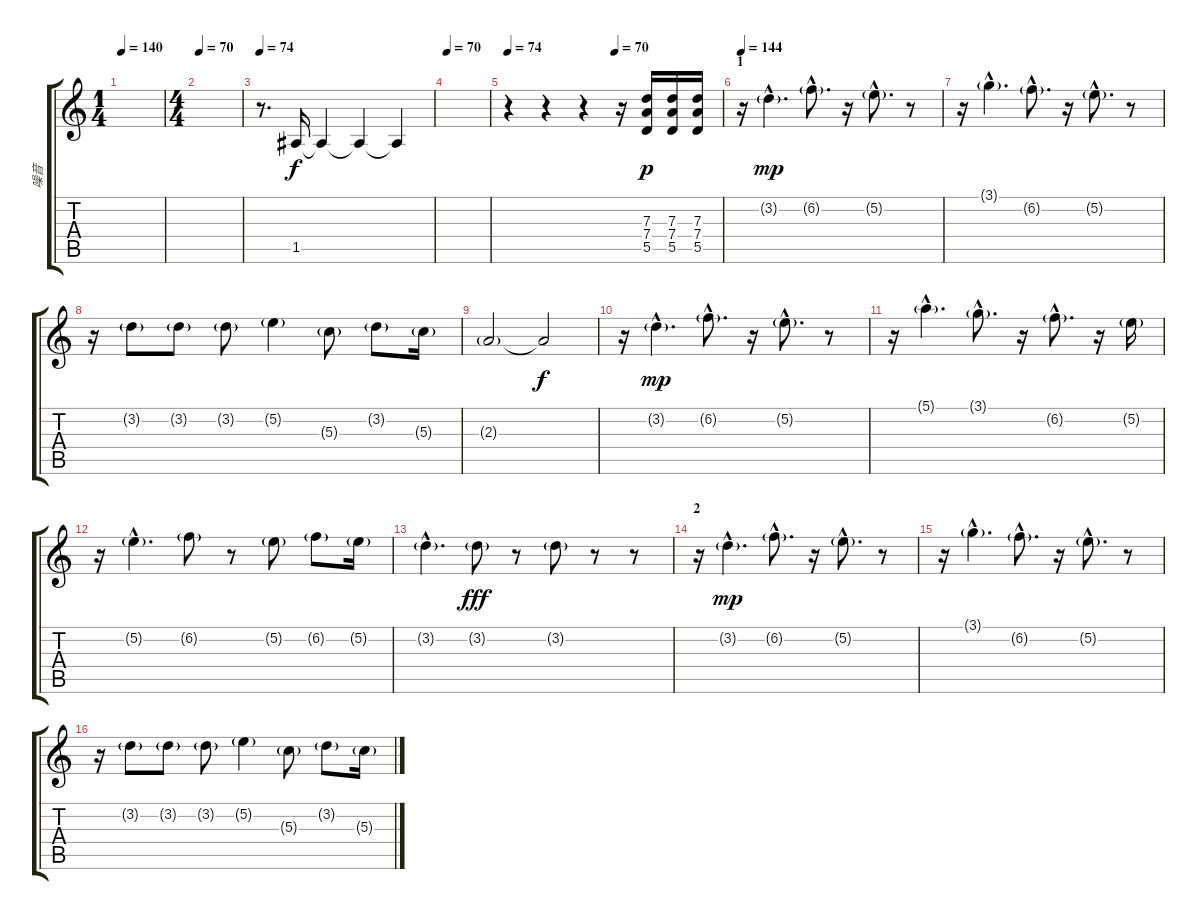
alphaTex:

\track ("噪音" "噪音") {instrument electricguitarmuted}
\staff {score tabs}
\tuning (E4 B3 G3 D3 A2 E2) {hide}
\ts (1 4)
\tempo 140
\clef g2
\ks c
|
\ts (4 4)
\tempo 70
|
\tempo 74
r.8{d} 1.5.16{instrument dulcimer} 1.5{t}.4{dy f} 1.5{t}.4 1.5{t}.4 |
\tempo 70
|
\tempo (70 0.5)
\tempo 74
r.4 r.4 r.4 r.16 (7.3 7.4 5.5).16{dy p instrument electricguitarmuted} (7.3 7.4 5.5).16 (7.3 7.4 5.5).16 |
\section ("" "1")
\tempo 144
r.16 3.2{g hac}.4{d dy mp instrument electricguitarmuted} 6.2{g hac}.8{d} r.16 5.2{g hac}.8{d} r.8 |
r.16 3.1{g hac}.4{d} 6.2{g hac}.8{d} r.16 5.2{g hac}.8{d} r.8 |
r.16 3.2{g}.8 3.2{g}.8 3.2{g}.8 5.2{g}.4 5.3{g}.8 3.2{g}.8 5.3{g}.16 |
2.3{g}.2 2.3{t}.2{dy f} |
r.16 3.2{g hac}.4{d dy mp} 6.2{g hac}.8{d} r.16 5.2{g hac}.8{d} r.8 |
r.16 5.1{g hac}.4{d} 3.1{g hac}.8{d} r.16 6.2{g hac}.8{d} r.16 5.2{g}.16 |
r.16 5.2{g hac}.4{d} 6.2{g}.8 r.8 5.2{g}.8 6.2{g}.8 5.2{g}.16 |
3.2{g hac}.4{d} 3.2{g}.8{dy fff} r.8 3.2{g}.8 r.8 r.8 |
\section ("" "2")
r.16 3.2{g hac}.4{d dy mp instrument electricguitarmuted} 6.2{g hac}.8{d} r.16 5.2{g hac}.8{d} r.8 |
r.16 3.1{g hac}.4{d} 6.2{g hac}.8{d} r.16 5.2{g hac}.8{d} r.8 |
r.16 3.2{g}.8 3.2{g}.8 3.2{g}.8 5.2{g}.4 5.3{g}.8 3.2{g}.8 5.3{g}.16
